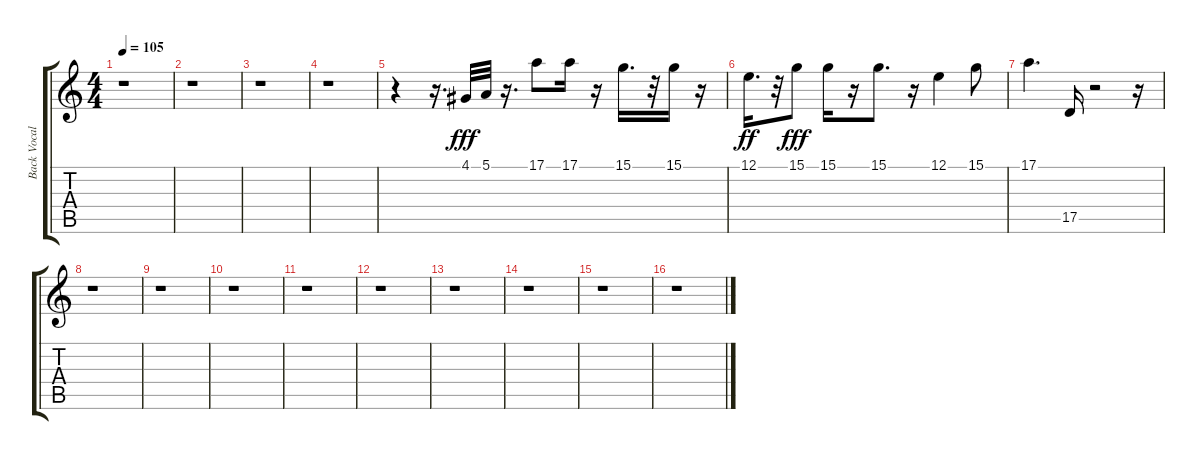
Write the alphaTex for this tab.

\track ("Back Vocal" "Back Vocal") {instrument altosax}
\staff {score tabs}
\tuning (E4 B3 G3 D3 A2 E2) {hide}
\ts (4 4)
\tempo 105
\clef g2
\ks c
r.1{dy fff} |
r.1 |
r.1 |
r.1 |
r.4 r.16{d} 4.1.32 5.1.32 r.16{d} 17.1.8 17.1.16 r.16 15.1.16{d} r.32 15.1.16 r.16 |
12.1.16{d dy ff} r.32 15.1.8{dy fff} 15.1.16 r.16 15.1.8{d} r.16 12.1.4 15.1.8 |
17.1.4{d} 17.5.16 r.2 r.16 |
r.1 |
r.1 |
r.1 |
r.1 |
r.1 |
r.1 |
r.1 |
r.1 |
r.1
